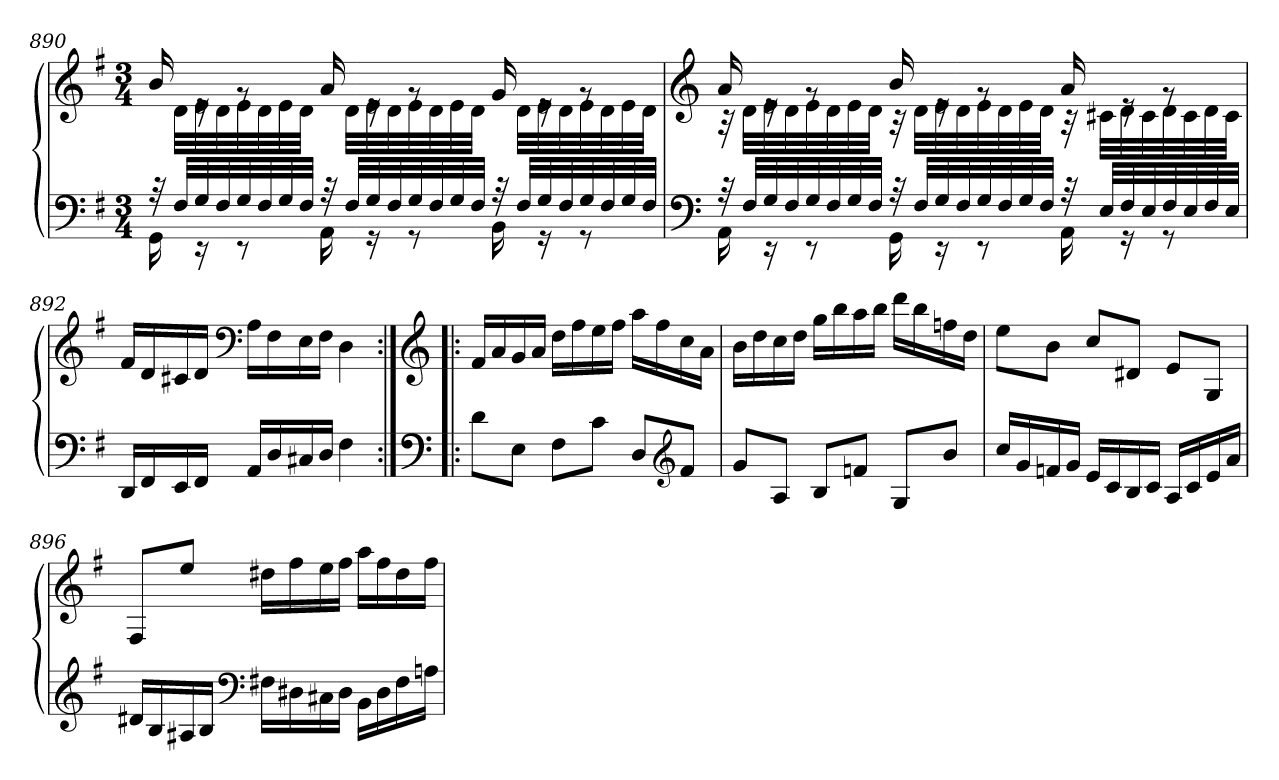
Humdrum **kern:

**kern	**kern
*part1	*part1
*staff2	*staff1
*clefF4	*clefG2
*k[f#]	*k[f#]
*G:	*G:
*M3/4	*M3/4
=890	=890
*^	*^
32r	16GG\	16b/	32ryy
32F#/LLL	.	.	32d\LLL
32G/	16r	16re	32e\
32F#/	.	.	32d\
32G/	8r	8rg	32e\
32F#/	.	.	32d\
32G/	.	.	32e\
32F#/JJJ	.	.	32d\JJJ
32r	16AA\	16a/	32ryy
32F#/LLL	.	.	32d\LLL
32G/	16r	16re	32e\
32F#/	.	.	32d\
32G/	8r	8rg	32e\
32F#/	.	.	32d\
32G/	.	.	32e\
32F#/JJJ	.	.	32d\JJJ
32r	16BB\	16g/	32ryy
32F#/LLL	.	.	32d\LLL
32G/	16r	16re	32e\
32F#/	.	.	32d\
32G/	8r	8rg	32e\
32F#/	.	.	32d\
32G/	.	.	32e\
32F#/JJJ	.	.	32d\JJJ
!!LO:LB:g=z	!!
=891	=891	=891	=891
*clefF4	*	*clefG2	*
32r	16AA\	16a/	32r
32F#/LLL	.	.	32d\LLL
32G/	16r	16re	32e\
32F#/	.	.	32d\
32G/	8r	8rg	32e\
32F#/	.	.	32d\
32G/	.	.	32e\
32F#/JJJ	.	.	32d\JJJ
32r	16GG\	16b/	32r
32F#/LLL	.	.	32d\LLL
32G/	16r	16re	32e\
32F#/	.	.	32d\
32G/	8r	8rg	32e\
32F#/	.	.	32d\
32G/	.	.	32e\
32F#/JJJ	.	.	32d\JJJ
32r	16AA\	16a/	32r
32E/LLL	.	.	32c#X\LLL
32F#/	16r	16re	32d\
32E/	.	.	32c#\
32F#/	8r	8rg	32d\
32E/	.	.	32c#\
32F#/	.	.	32d\
32E/JJJ	.	.	32c#\JJJ
*v	*v	*	*
*	*v	*v
=892	=892
16DD/LL	16f#/LL
16FF#/	16d/
16EE/	16c#X/
16FF#/JJ	16d/JJ
*	*clefF4
16AA/LL	16A\LL
16D/	16F#\
16C#X/	16E\
16D/JJ	16F#\JJ
4F#\	4D\
!!LO:LB:g=z
=893:|!|:	=893:|!|:
*clefF4	*clefG2
8d\L	16f#/LL
.	16a/
8E\J	16g/
.	16a/JJ
8F#\L	16dd\LL
.	16ff#\
8c\J	16ee\
.	16ff#\JJ
8D/L	16aa\LL
.	16ff#\
*clefG2	*
8f#/J	16cc\
.	16a\JJ
=894	=894
8g/L	16b\LL
.	16dd\
8A/J	16cc\
.	16dd\JJ
8B/L	16gg\LL
.	16bb\
8fn/J	16aa\
.	16bb\JJ
8G/L	16ddd\LL
.	16bb\
8b/J	16ffn\
.	16dd\JJ
=895	=895
16cc/LL	8ee\L
16g/	.
16fn/	8b\J
16g/JJ	.
16e/LL	8cc/L
16c/	.
16B/	8d#X/J
16c/JJ	.
16A/LL	8e/L
16c/	.
16e/	8G/J
16a/JJ	.
!!LO:LB:g=z
=896	=896
16d#X/LL	8F#/L
16B/	.
16A#X/	8ee/J
16B/JJ	.
*clefF4	*
16F#X\LL	16dd#X\LL
16D#X\	16ff#\
16C#X\	16ee\
16D#\JJ	16ff#\JJ
16BB\LL	16aa\LL
16D#\	16ff#\
16F#\	16dd#\
16An\JJ	16ff#\JJ
=	=
*-	*-
